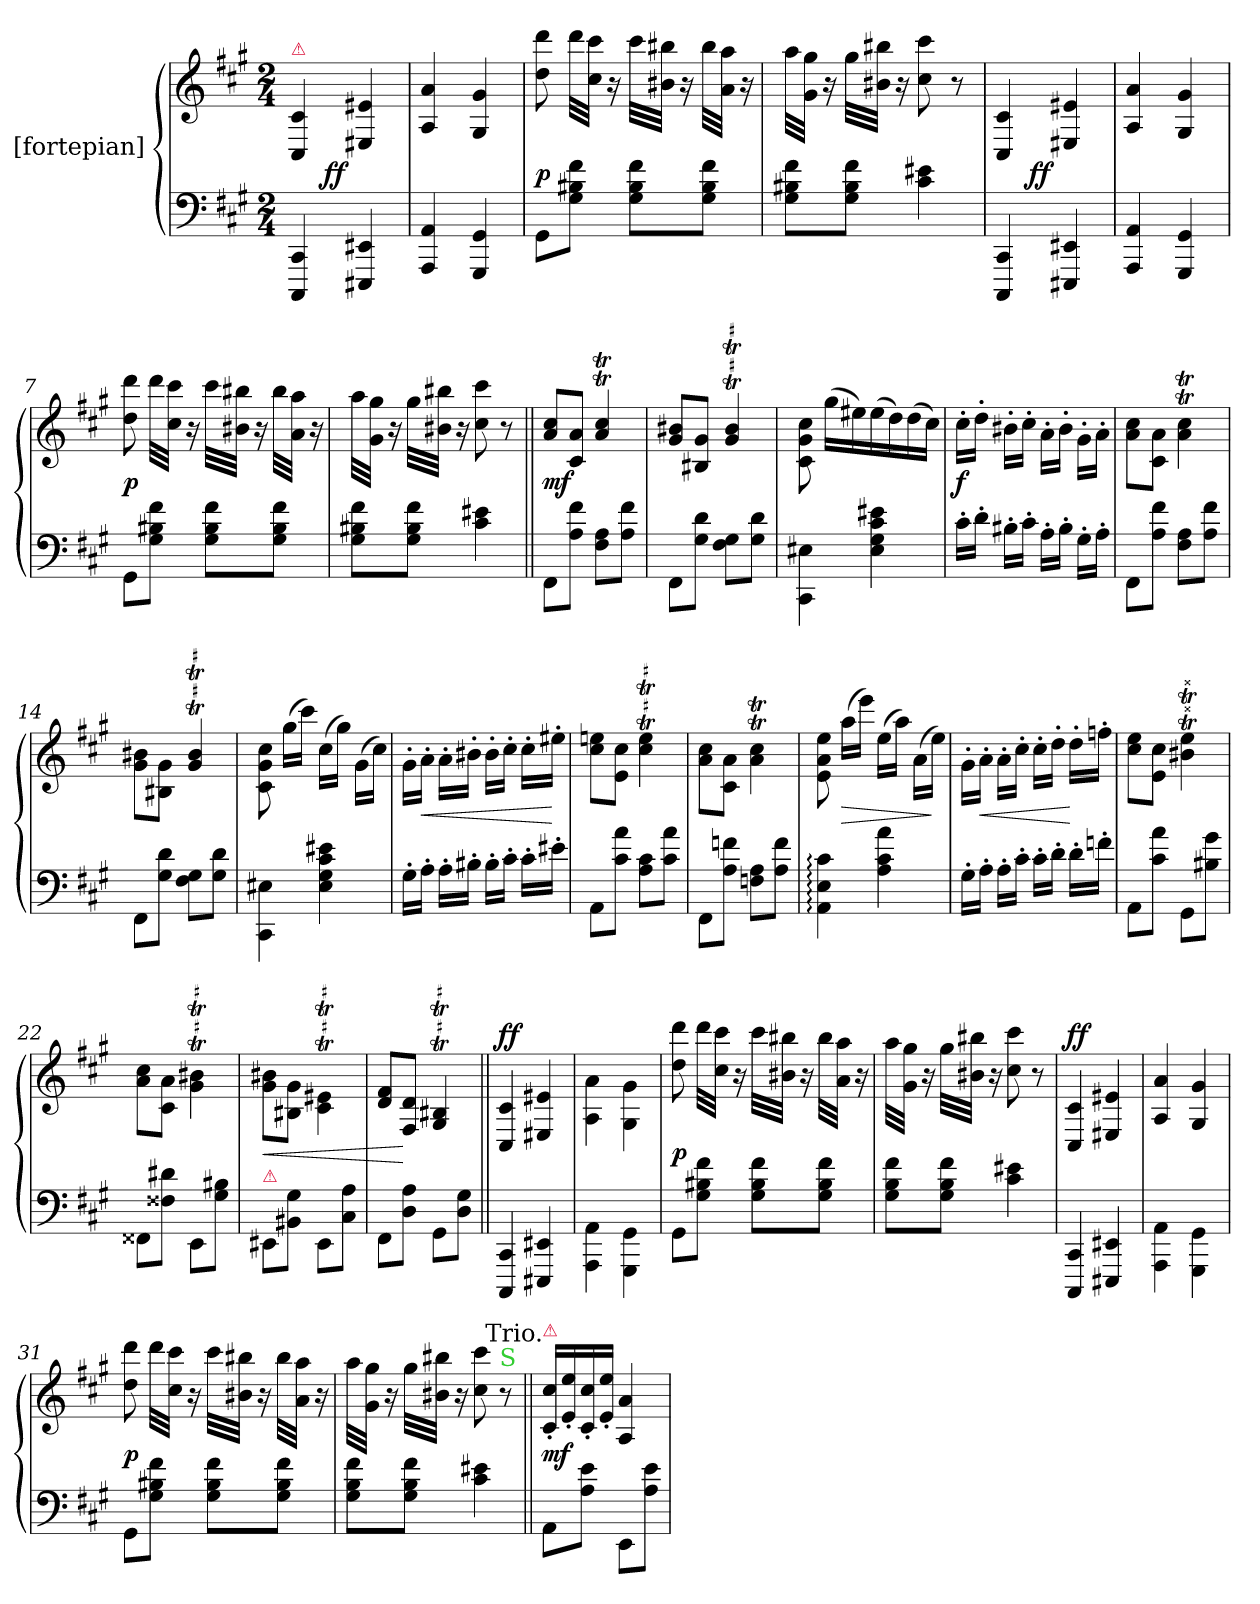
**kern	**kern	**dynam
*part2	*part1	*part1
*staff2	*staff1	*staff1
*I"[fortepian]	*I"[fortepian]	*
*clefF4	*clefG2	*
*k[f#c#g#]	*k[f#c#g#]	*
*f#:	*f#:	*
*M2/4	*M2/4	*
=1	=1	=1
*	*^	*
!	!LO:TX:a:color=crimson:t=⚠	!	!
4CCC#/ 4CC#/	4C#/ 4c#/	8ryy	.
.	.	4.ryy	ff
4EEE#X/ 4EE#X/	4E#X/ 4e#X/	.	.
*	*v	*v	*
=2	=2	=2
4AAA/ 4AA/	4A/ 4a/	.
4GGG#/ 4GG#/	4G#/ 4g#/	.
=3	=3	=3
8GG#\L	8dd\ 8ddd\	p
8G#\ 8B#X\ 8f#\J	32ddd\LLL	.
.	32cc#\ 32ccc#\JJJ	.
.	16r	.
8G#\ 8B#\ 8f#\L	32ccc#\LLL	.
.	32b#X\ 32bb#X\JJJ	.
.	16r	.
8G#\ 8B#\ 8f#\J	32bb#\LLL	.
.	32a\ 32aa\JJJ	.
.	16r	.
=4	=4	=4
8G#\ 8B#X\ 8f#\L	32aa\LLL	.
.	32g#\ 32gg#\JJJ	.
.	16r	.
8G#\ 8B#\ 8f#\J	32gg#\LLL	.
.	32b#X\ 32bb#X\JJJ	.
.	16r	.
4c#\ 4e#X\	8cc#\ 8ccc#\	.
.	8r	.
=5	=5	=5
*	*^	*
4CCC#/ 4CC#/	4C#/ 4c#/	8ryy	.
.	.	4.ryy	ff
4EEE#X/ 4EE#X/	4E#X/ 4e#X/	.	.
*	*v	*v	*
=6	=6	=6
4AAA/ 4AA/	4A/ 4a/	.
4GGG#/ 4GG#/	4G#/ 4g#/	.
=7	=7	=7
8GG#\L	8dd\ 8ddd\	p
8G#\ 8B#X\ 8f#\J	32ddd\LLL	.
.	32cc#\ 32ccc#\JJJ	.
.	16r	.
8G#\ 8B#\ 8f#\L	32ccc#\LLL	.
.	32b#X\ 32bb#X\JJJ	.
.	16r	.
8G#\ 8B#\ 8f#\J	32bb#\LLL	.
.	32a\ 32aa\JJJ	.
.	16r	.
=8	=8	=8
8G#\ 8B#X\ 8f#\L	32aa\LLL	.
.	32g#\ 32gg#\JJJ	.
.	16r	.
8G#\ 8B#\ 8f#\J	32gg#\LLL	.
.	32b#X\ 32bb#X\JJJ	.
.	16r	.
4c#\ 4e#X\	8cc#\ 8ccc#\	.
.	8r	.
=9||	=9||	=9||
8FF#\L	8a/ 8cc#/L	mf
8A\ 8f#\J	8c#/ 8a/J	.
8F#\ 8A\L	4aT/ 4cc#T/	.
8A\ 8f#\J	.	.
=10	=10	=10
8FF#\L	8g#/ 8b#X/L	.
8G#\ 8d\J	8B#X/ 8g#/J	.
8F#\ 8G#\L	4g#T/ 4b#T/	.
8G#\ 8d\J	.	.
=11	=11	=11
4CC#\ 4E#X\	8c#\ 8g#\ 8cc#\	.
.	(16gg#\LL	.
.	16ee#X\)	.
4E#\ 4G#\ 4c#\ 4e#X\	(16ee#\	.
.	16dd\)	.
.	(16dd\	.
.	16cc#\JJ)	.
=12	=12	=12
16c#'\LL	16cc#'\LL	f
16d'\JJ	16dd'\JJ	.
16B#X'\LL	16b#X'\LL	.
16c#'\JJ	16cc#'\JJ	.
16A'\LL	16a'\LL	.
16B#'\JJ	16b#'\JJ	.
16G#'\LL	16g#'\LL	.
16A'\JJ	16a'\JJ	.
=13	=13	=13
8FF#\L	8a\ 8cc#\L	.
8A\ 8f#\J	8c#\ 8a\J	.
8F#\ 8A\L	4aT\ 4cc#T\	.
8A\ 8f#\J	.	.
=14	=14	=14
8FF#\L	8g#\ 8b#X\L	.
8G#\ 8d\J	8B#X\ 8g#\J	.
8F#\ 8G#\L	4g#T/ 4b#T/	.
8G#\ 8d\J	.	.
=15	=15	=15
4CC#\ 4E#X\	8c#\ 8g#\ 8cc#\	.
.	(16gg#\LL	.
.	16ccc#\JJ)	.
4E#\ 4G#\ 4c#\ 4e#X\	(16cc#\LL	.
.	16gg#\JJ)	.
.	(16g#\LL	.
.	16cc#\JJ)	.
=16	=16	=16
16G#'\LL	16g#'\LL	.
!	!	!LO:HP:b
16A'\JJ	16a'\JJ	<
16A'\LL	16a'\LL	.
16B#X'\JJ	16b#X'\JJ	.
16B#'\LL	16b#'\LL	.
16c#'\JJ	16cc#'\JJ	.
16c#'\LL	16cc#'\LL	.
16e#X'\JJ	16ee#X'\JJ	[
=17	=17	=17
8AA\L	8cc#\ 8een\L	.
8c#\ 8a\J	8e\ 8cc#\J	.
8A\ 8c#\L	4cc#T\ 4eeT\	.
8c#\ 8a\J	.	.
=18	=18	=18
8FF#\L	8a\ 8cc#\L	.
8A\ 8fn\J	8c#\ 8a\J	.
8Fn\ 8A\L	4aT\ 4cc#T\	.
8A\ 8f\J	.	.
=19	=19	=19
4AA:\ 4E:\ 4c#:\	8e\ 8a\ 8ee\	.
!	!	!LO:HP:b
.	(16aa\LL	>
.	16eee\JJ)	.
4A\ 4c#\ 4a\	(16ee\LL	.
.	16aa\JJ)	.
.	(16a\LL	.
.	16ee\JJ)	]
=20	=20	=20
16G#'\LL	16g#'\LL	.
!	!	!LO:HP:b
16A'\JJ	16a'\JJ	<
16A'\LL	16a'\LL	.
16c#'\JJ	16cc#'\JJ	.
16c#'\LL	16cc#'\LL	.
16d'\JJ	16dd'\JJ	.
16d'\LL	16dd'\LL	[
16fn'\JJ	16ffn'\JJ	.
=21	=21	=21
8AA\L	8cc#\ 8ee\L	.
8c#\ 8a\J	8e\ 8cc#\J	.
8GG#\L	4b#XT\ 4eeT\	.
8B#X\ 8g#\J	.	.
=22	=22	=22
8FF##X\L	8a\ 8cc#\L	.
8F##X\ 8d#X\J	8c#\ 8a\J	.
8EE\L	4g#T\ 4b#XT\	.
8G#\ 8B#X\J	.	.
=23	=23	=23
!	!LO:TX:b:color=crimson:t=⚠	!
!	!	!LO:HP:b
8EE#X\L	8g#\ 8b#X\L	<
8BB#X\ 8G#\J	8B#X\ 8g#\J	.
8EE#\L	4c#T\ 4e#XT\	.
8C#\ 8A\J	.	.
=24	=24	=24
8FF#\L	8d/ 8f#/L	.
8D\ 8A\J	8F#/ 8d/J	[
8GG#\L	4G#T/ 4B#XT/	.
8D\ 8G#\J	.	.
=25||	=25||	=25||
!	!	!LO:DY:a
4CCC#/ 4CC#/	4C#/ 4c#/	ff
4EEE#X/ 4EE#X/	4E#X/ 4e#X/	.
=26	=26	=26
4AAA\ 4AA\	4A\ 4a\	.
4GGG#\ 4GG#\	4G#\ 4g#\	.
=27	=27	=27
8GG#\L	8dd\ 8ddd\	p
8G#\ 8B#X\ 8f#\J	32ddd\LLL	.
.	32cc#\ 32ccc#\JJJ	.
.	16r	.
8G#\ 8B#\ 8f#\L	32ccc#\LLL	.
.	32b#X\ 32bb#X\JJJ	.
.	16r	.
8G#\ 8B#\ 8f#\J	32bb#\LLL	.
.	32a\ 32aa\JJJ	.
.	16r	.
=28	=28	=28
8G#\ 8B\ 8f#\L	32aa\LLL	.
.	32g#\ 32gg#\JJJ	.
.	16r	.
8G#\ 8B\ 8f#\J	32gg#\LLL	.
.	32b#X\ 32bb#X\JJJ	.
.	16r	.
4c#\ 4e#X\	8cc#\ 8ccc#\	.
.	8r	.
=29	=29	=29
!	!	!LO:DY:a
4CCC#/ 4CC#/	4C#/ 4c#/	ff
4EEE#X/ 4EE#X/	4E#X/ 4e#X/	.
=30	=30	=30
4AAA\ 4AA\	4A/ 4a/	.
4GGG#\ 4GG#\	4G#/ 4g#/	.
=31	=31	=31
8GG#\L	8dd\ 8ddd\	p
8G#\ 8B#X\ 8f#\J	32ddd\LLL	.
.	32cc#\ 32ccc#\JJJ	.
.	16r	.
8G#\ 8B#\ 8f#\L	32ccc#\LLL	.
.	32b#X\ 32bb#X\JJJ	.
.	16r	.
8G#\ 8B#\ 8f#\J	32bb#\LLL	.
.	32a\ 32aa\JJJ	.
.	16r	.
=32	=32	=32
8G#\ 8B\ 8f#\L	32aa\LLL	.
.	32g#\ 32gg#\JJJ	.
.	16r	.
8G#\ 8B\ 8f#\J	32gg#\LLL	.
.	32b#X\ 32bb#X\JJJ	.
.	16r	.
4c#\ 4e#X\	8cc#\ 8ccc#\	.
!	!LO:TX:a:color=limegreen:t=S	!
.	8r	.
=33||	=33||	=33||
!	!LO:TX:a:color=crimson:t=⚠	!
!	!LO:TX:a:rj:t=Trio.	!
8AA\L	16c#'/ 16cc#'/LL	mf
.	16e'/ 16ee'/	.
8A\ 8e\J	16c#'/ 16cc#'/	.
.	16e'/ 16ee'/JJ	.
8EE\L	4A/ 4a/	.
8A\ 8e\J	.	.
=	=	=
*-	*-	*-
